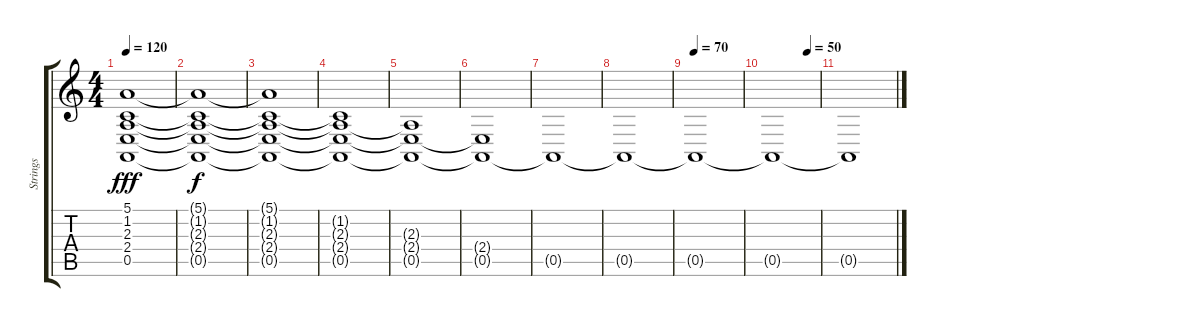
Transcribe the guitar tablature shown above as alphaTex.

\track ("Strings" "Strings") {instrument stringensemble1}
\staff {score tabs}
\tuning (E4 B3 G3 D3 A2 E2) {hide}
\ts (4 4)
\tempo 120
\clef g2
\ks c
(5.1 1.2 2.3 2.4 0.5).1{dy fff} |
(5.1{t} 1.2{t} 2.3{t} 2.4{t} 0.5{t}).1{dy f} |
(5.1{t} 1.2{t} 2.3{t} 2.4{t} 0.5{t}).1 |
(1.2{t} 2.3{t} 2.4{t} 0.5{t}).1 |
(2.3{t} 2.4{t} 0.5{t}).1 |
(2.4{t} 0.5{t}).1 |
0.5{t}.1 |
0.5{t}.1{volume 0} |
\tempo 70
0.5{t}.1 |
\tempo (50 0.75)
0.5{t}.1 |
0.5{t}.1
